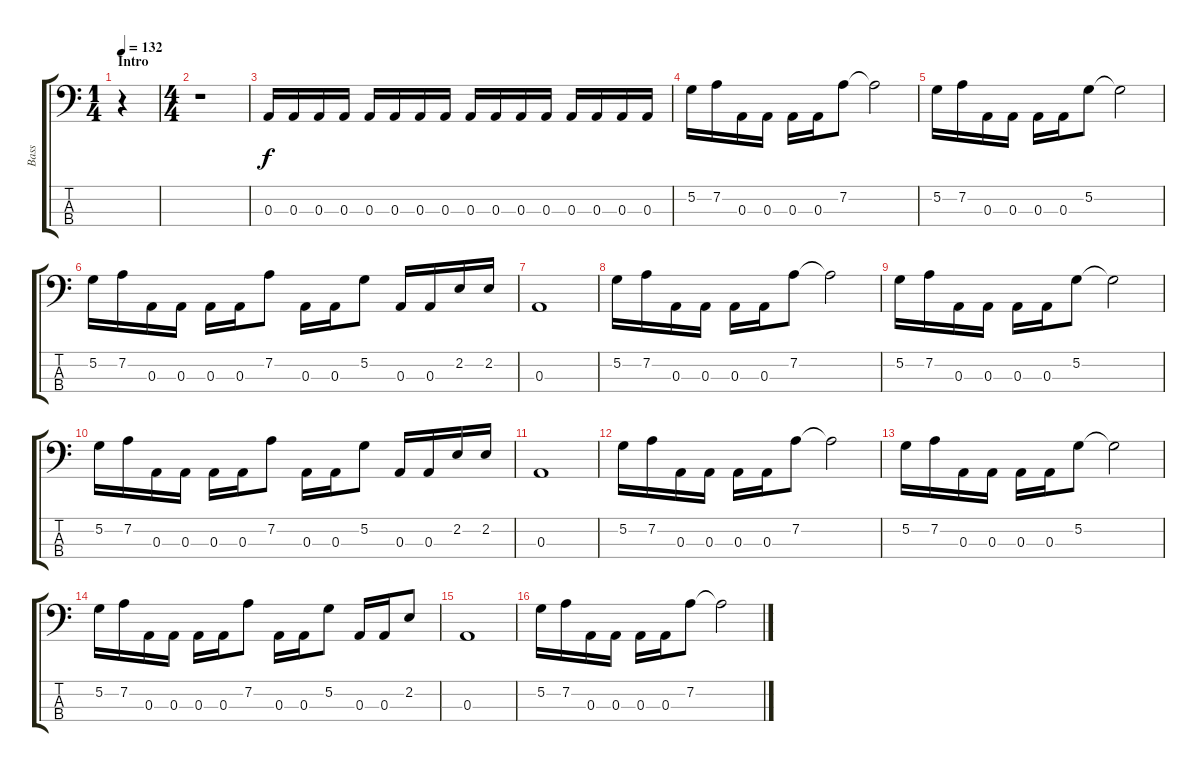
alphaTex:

\track ("Bass" "Bass") {instrument electricbasspick}
\staff {score tabs}
\tuning (G2 D2 A1 E1) {hide}
\ts (1 4)
\section ("" "Intro")
\tempo 132
\clef f4
\ks c
r.4{dy f instrument electricbasspick} |
\ts (4 4)
r.1 |
0.3.16 0.3.16 0.3.16 0.3.16 0.3.16 0.3.16 0.3.16 0.3.16 0.3.16 0.3.16 0.3.16 0.3.16 0.3.16 0.3.16 0.3.16 0.3.16 |
5.2.16 7.2.16 0.3.16 0.3.16 0.3.16 0.3.16 7.2.8 7.2{t}.2 |
5.2.16 7.2.16 0.3.16 0.3.16 0.3.16 0.3.16 5.2.8 5.2{t}.2 |
5.2.16 7.2.16 0.3.16 0.3.16 0.3.16 0.3.16 7.2.8 0.3.16 0.3.16 5.2.8 0.3.16 0.3.16 2.2.16 2.2.16 |
0.3.1 |
5.2.16 7.2.16 0.3.16 0.3.16 0.3.16 0.3.16 7.2.8 7.2{t}.2 |
5.2.16 7.2.16 0.3.16 0.3.16 0.3.16 0.3.16 5.2.8 5.2{t}.2 |
5.2.16 7.2.16 0.3.16 0.3.16 0.3.16 0.3.16 7.2.8 0.3.16 0.3.16 5.2.8 0.3.16 0.3.16 2.2.16 2.2.16 |
0.3.1 |
5.2.16 7.2.16 0.3.16 0.3.16 0.3.16 0.3.16 7.2.8 7.2{t}.2 |
5.2.16 7.2.16 0.3.16 0.3.16 0.3.16 0.3.16 5.2.8 5.2{t}.2 |
5.2.16 7.2.16 0.3.16 0.3.16 0.3.16 0.3.16 7.2.8 0.3.16 0.3.16 5.2.8 0.3.16 0.3.16 2.2.8 |
0.3.1 |
5.2.16 7.2.16 0.3.16 0.3.16 0.3.16 0.3.16 7.2.8 7.2{t}.2
